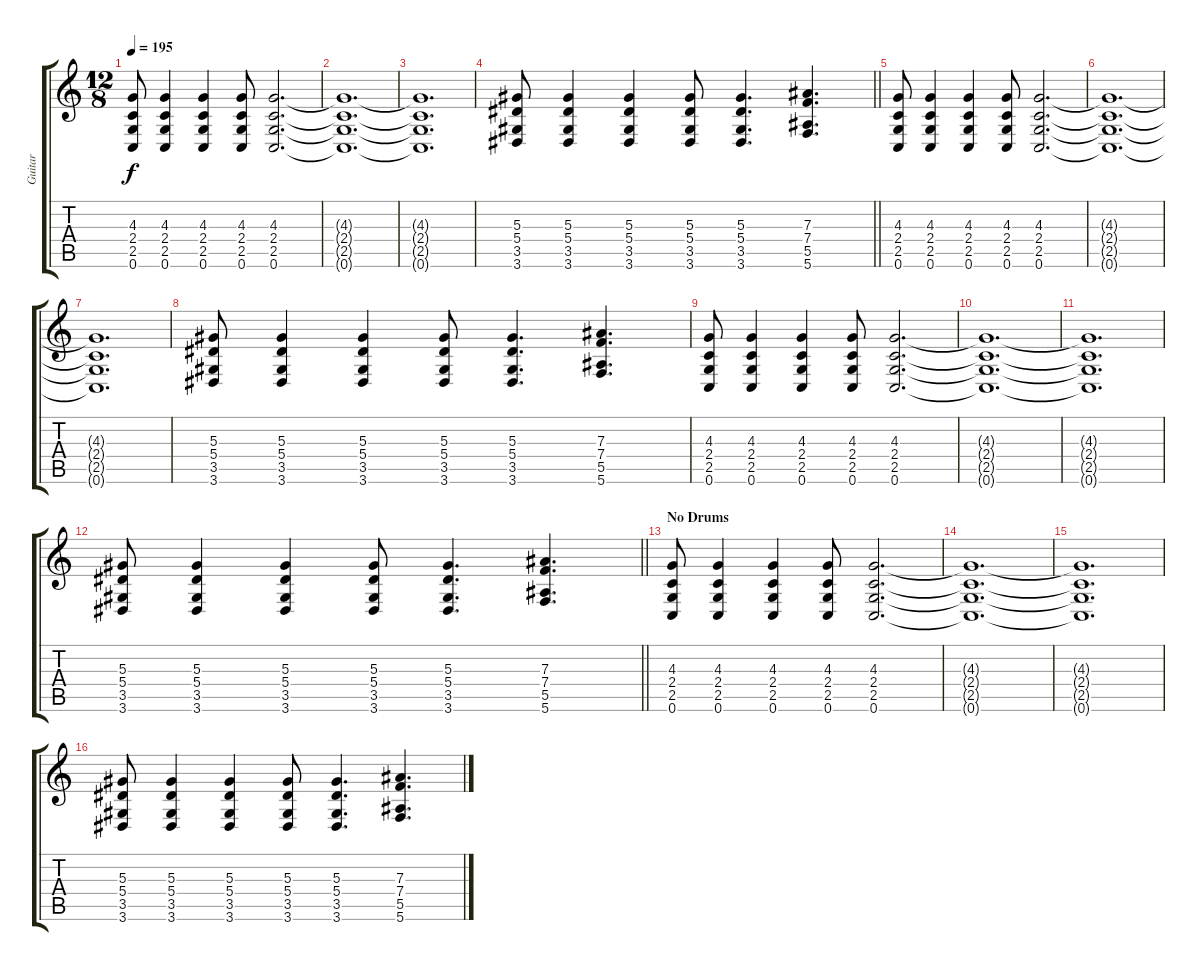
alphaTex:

\track ("Guitar" "Guitar") {instrument distortionguitar}
\staff {score tabs}
\tuning (C4 G3 Eb3 Bb2 F2 C2) {hide}
\ts (12 8)
\tempo 195
\clef g2
\ks c
(4.3 2.4 2.5 0.6).8{dy f} (4.3 2.4 2.5 0.6).4 (4.3 2.4 2.5 0.6).4 (4.3 2.4 2.5 0.6).8 (4.3 2.4 2.5 0.6).2{d} |
(4.3{t} 2.4{t} 2.5{t} 0.6{t}).1{d} |
(4.3{t} 2.4{t} 2.5{t} 0.6{t}).1{d} |
\barLineRight lightlight
(5.3 5.4 3.5 3.6).8 (5.3 5.4 3.5 3.6).4 (5.3 5.4 3.5 3.6).4 (5.3 5.4 3.5 3.6).8 (5.3 5.4 3.5 3.6).4{d} (7.3 7.4 5.5 5.6).4{d} |
(4.3 2.4 2.5 0.6).8 (4.3 2.4 2.5 0.6).4 (4.3 2.4 2.5 0.6).4 (4.3 2.4 2.5 0.6).8 (4.3 2.4 2.5 0.6).2{d} |
(4.3{t} 2.4{t} 2.5{t} 0.6{t}).1{d} |
(4.3{t} 2.4{t} 2.5{t} 0.6{t}).1{d} |
(5.3 5.4 3.5 3.6).8 (5.3 5.4 3.5 3.6).4 (5.3 5.4 3.5 3.6).4 (5.3 5.4 3.5 3.6).8 (5.3 5.4 3.5 3.6).4{d} (7.3 7.4 5.5 5.6).4{d} |
(4.3 2.4 2.5 0.6).8 (4.3 2.4 2.5 0.6).4 (4.3 2.4 2.5 0.6).4 (4.3 2.4 2.5 0.6).8 (4.3 2.4 2.5 0.6).2{d} |
(4.3{t} 2.4{t} 2.5{t} 0.6{t}).1{d} |
(4.3{t} 2.4{t} 2.5{t} 0.6{t}).1{d} |
\barLineRight lightlight
(5.3 5.4 3.5 3.6).8 (5.3 5.4 3.5 3.6).4 (5.3 5.4 3.5 3.6).4 (5.3 5.4 3.5 3.6).8 (5.3 5.4 3.5 3.6).4{d} (7.3 7.4 5.5 5.6).4{d} |
\section ("" "No Drums")
(4.3 2.4 2.5 0.6).8 (4.3 2.4 2.5 0.6).4 (4.3 2.4 2.5 0.6).4 (4.3 2.4 2.5 0.6).8 (4.3 2.4 2.5 0.6).2{d} |
(4.3{t} 2.4{t} 2.5{t} 0.6{t}).1{d} |
(4.3{t} 2.4{t} 2.5{t} 0.6{t}).1{d} |
(5.3 5.4 3.5 3.6).8 (5.3 5.4 3.5 3.6).4 (5.3 5.4 3.5 3.6).4 (5.3 5.4 3.5 3.6).8 (5.3 5.4 3.5 3.6).4{d} (7.3 7.4 5.5 5.6).4{d}
